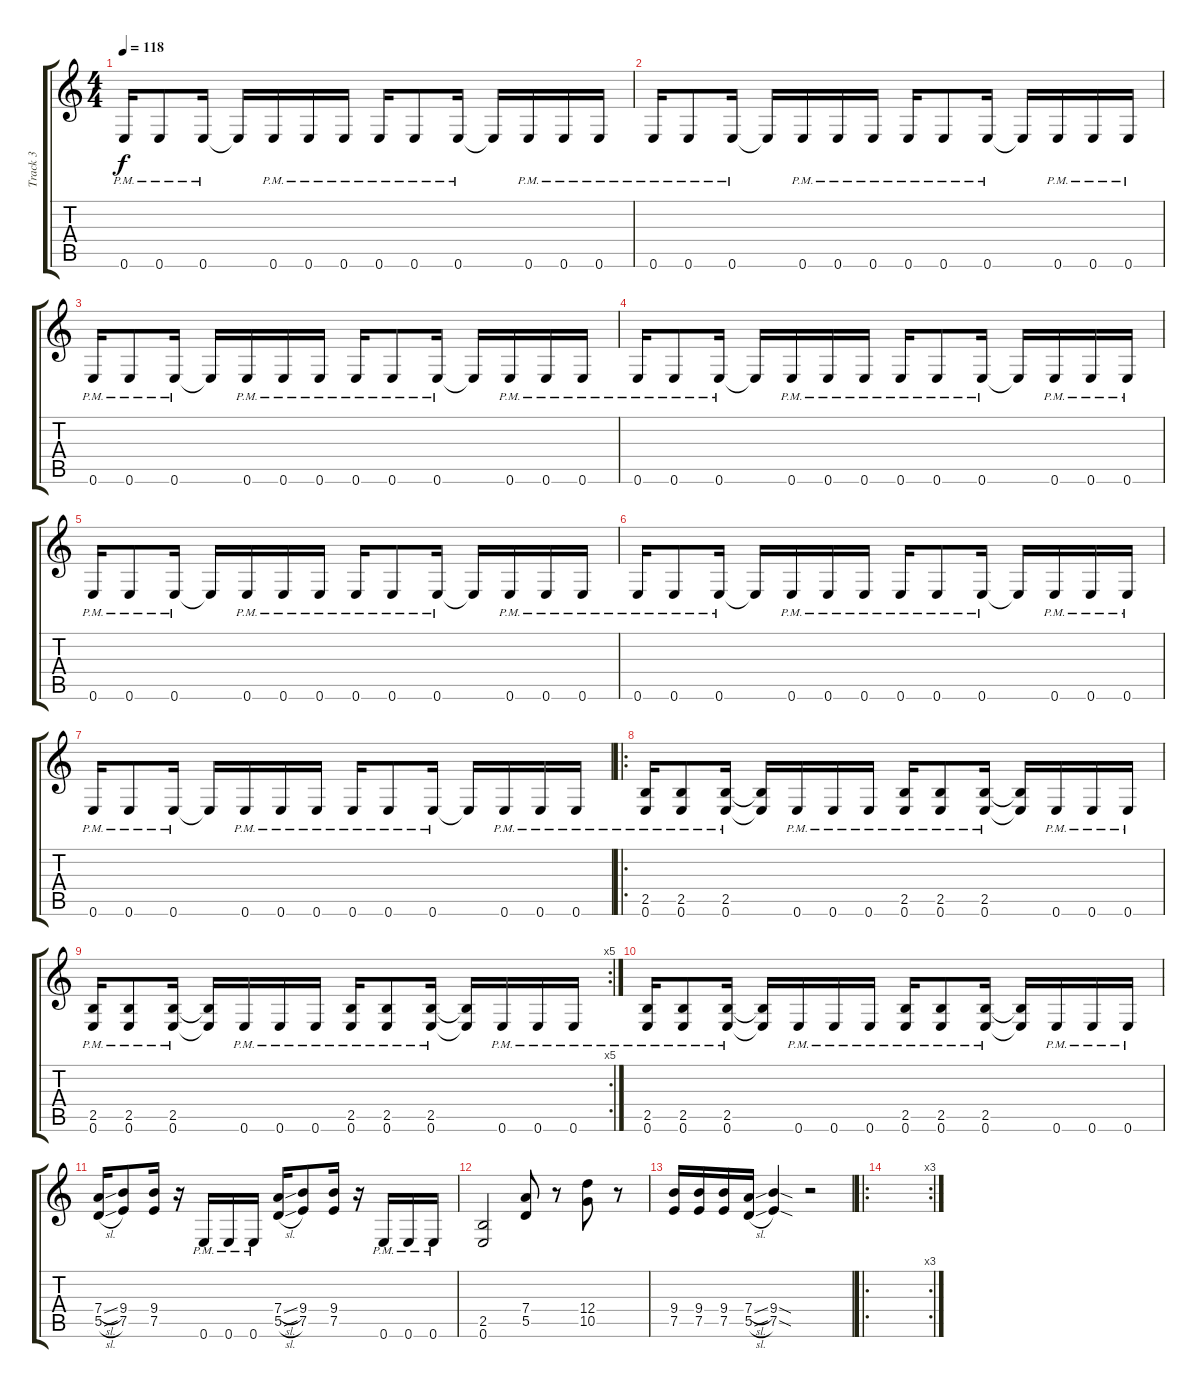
\track ("Track 3" "Track 3") {instrument overdrivenguitar}
\staff {score tabs}
\tuning (E4 B3 G3 D3 A2 E2) {hide}
\ts (4 4)
\tempo 118
\clef g2
\ks c
0.6{pm}.16{dy f} 0.6{pm}.8 0.6{pm}.16 0.6{t}.16 0.6{pm}.16 0.6{pm}.16 0.6{pm}.16 0.6{pm}.16 0.6{pm}.8 0.6{pm}.16 0.6{t}.16 0.6{pm}.16 0.6{pm}.16 0.6{pm}.16 |
0.6{pm}.16 0.6{pm}.8 0.6{pm}.16 0.6{t}.16 0.6{pm}.16 0.6{pm}.16 0.6{pm}.16 0.6{pm}.16 0.6{pm}.8 0.6{pm}.16 0.6{t}.16 0.6{pm}.16 0.6{pm}.16 0.6{pm}.16 |
0.6{pm}.16 0.6{pm}.8 0.6{pm}.16 0.6{t}.16 0.6{pm}.16 0.6{pm}.16 0.6{pm}.16 0.6{pm}.16 0.6{pm}.8 0.6{pm}.16 0.6{t}.16 0.6{pm}.16 0.6{pm}.16 0.6{pm}.16 |
0.6{pm}.16 0.6{pm}.8 0.6{pm}.16 0.6{t}.16 0.6{pm}.16 0.6{pm}.16 0.6{pm}.16 0.6{pm}.16 0.6{pm}.8 0.6{pm}.16 0.6{t}.16 0.6{pm}.16 0.6{pm}.16 0.6{pm}.16 |
0.6{pm}.16 0.6{pm}.8 0.6{pm}.16 0.6{t}.16 0.6{pm}.16 0.6{pm}.16 0.6{pm}.16 0.6{pm}.16 0.6{pm}.8 0.6{pm}.16 0.6{t}.16 0.6{pm}.16 0.6{pm}.16 0.6{pm}.16 |
0.6{pm}.16 0.6{pm}.8 0.6{pm}.16 0.6{t}.16 0.6{pm}.16 0.6{pm}.16 0.6{pm}.16 0.6{pm}.16 0.6{pm}.8 0.6{pm}.16 0.6{t}.16 0.6{pm}.16 0.6{pm}.16 0.6{pm}.16 |
0.6{pm}.16 0.6{pm}.8 0.6{pm}.16 0.6{t}.16 0.6{pm}.16 0.6{pm}.16 0.6{pm}.16 0.6{pm}.16 0.6{pm}.8 0.6{pm}.16 0.6{t}.16 0.6{pm}.16 0.6{pm}.16 0.6{pm}.16 |
\ro
(2.5{pm} 0.6{pm}).16 (2.5{pm} 0.6{pm}).8 (2.5{pm} 0.6{pm}).16 (2.5{t} 0.6{t}).16 0.6{pm}.16 0.6{pm}.16 0.6{pm}.16 (2.5{pm} 0.6{pm}).16 (2.5{pm} 0.6{pm}).8 (2.5{pm} 0.6{pm}).16 (2.5{t} 0.6{t}).16 0.6{pm}.16 0.6{pm}.16 0.6{pm}.16 |
\rc 5
(2.5{pm} 0.6{pm}).16 (2.5{pm} 0.6{pm}).8 (2.5{pm} 0.6{pm}).16 (2.5{t} 0.6{t}).16 0.6{pm}.16 0.6{pm}.16 0.6{pm}.16 (2.5{pm} 0.6{pm}).16 (2.5{pm} 0.6{pm}).8 (2.5{pm} 0.6{pm}).16 (2.5{t} 0.6{t}).16 0.6{pm}.16 0.6{pm}.16 0.6{pm}.16 |
(2.5{pm} 0.6{pm}).16 (2.5{pm} 0.6{pm}).8 (2.5{pm} 0.6{pm}).16 (2.5{t} 0.6{t}).16 0.6{pm}.16 0.6{pm}.16 0.6{pm}.16 (2.5{pm} 0.6{pm}).16 (2.5{pm} 0.6{pm}).8 (2.5{pm} 0.6{pm}).16 (2.5{t} 0.6{t}).16 0.6{pm}.16 0.6{pm}.16 0.6{pm}.16 |
(7.4{sl} 5.5{sl}).16 (9.4 7.5).8 (9.4 7.5).16 r.16 0.6{pm}.16 0.6{pm}.16 0.6{pm}.16 (7.4{sl} 5.5{sl}).16 (9.4 7.5).8 (9.4 7.5).16 r.16 0.6{pm}.16 0.6{pm}.16 0.6{pm}.16 |
(2.5 0.6).2 (7.4 5.5).8 r.8 (12.4 10.5).8 r.8 |
(9.4 7.5).16 (9.4 7.5).16 (9.4 7.5).16 (7.4{sl} 5.5{sl}).16 (9.4{sod} 7.5{sod}).4 r.2 |
\ro
\rc 3
